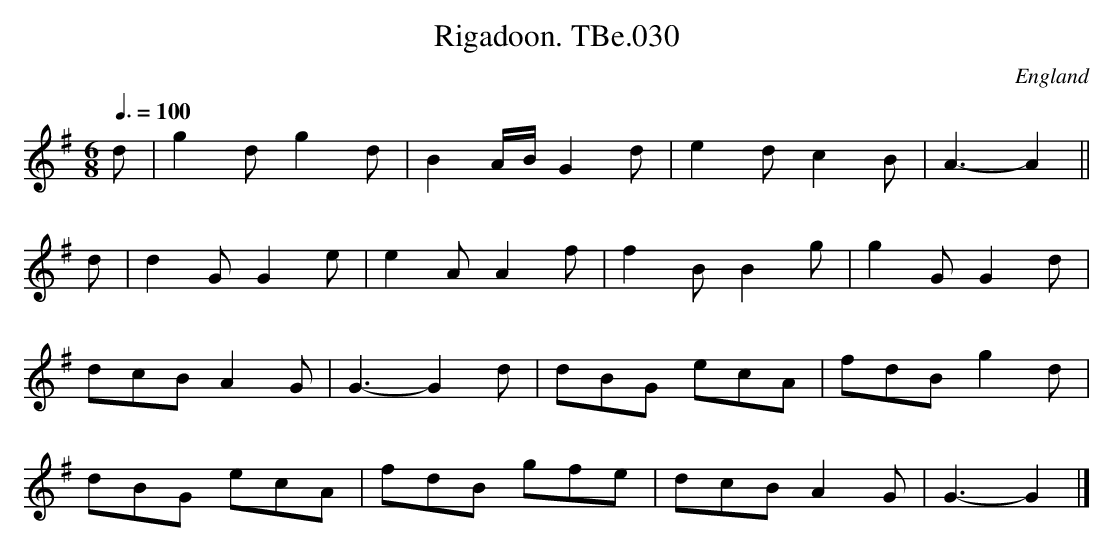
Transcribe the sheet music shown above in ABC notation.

X:1
T:Rigadoon. TBe.030
L:1/8
M:6/8
O:England
Q:3/8=100
K:G major
d | g2dg2d | B2 A/B/ G2 d | e2d c2B | A3-A2 ||!
d | d2G G2e | e2A A2 f | f2B B2g | g2 G G2d |!
dcB A2 G | G3-G2 d |dBG ecA | fdB g2d |!
dBG ecA | fdB gfe | dcB A2 G | G3-G2 |]
